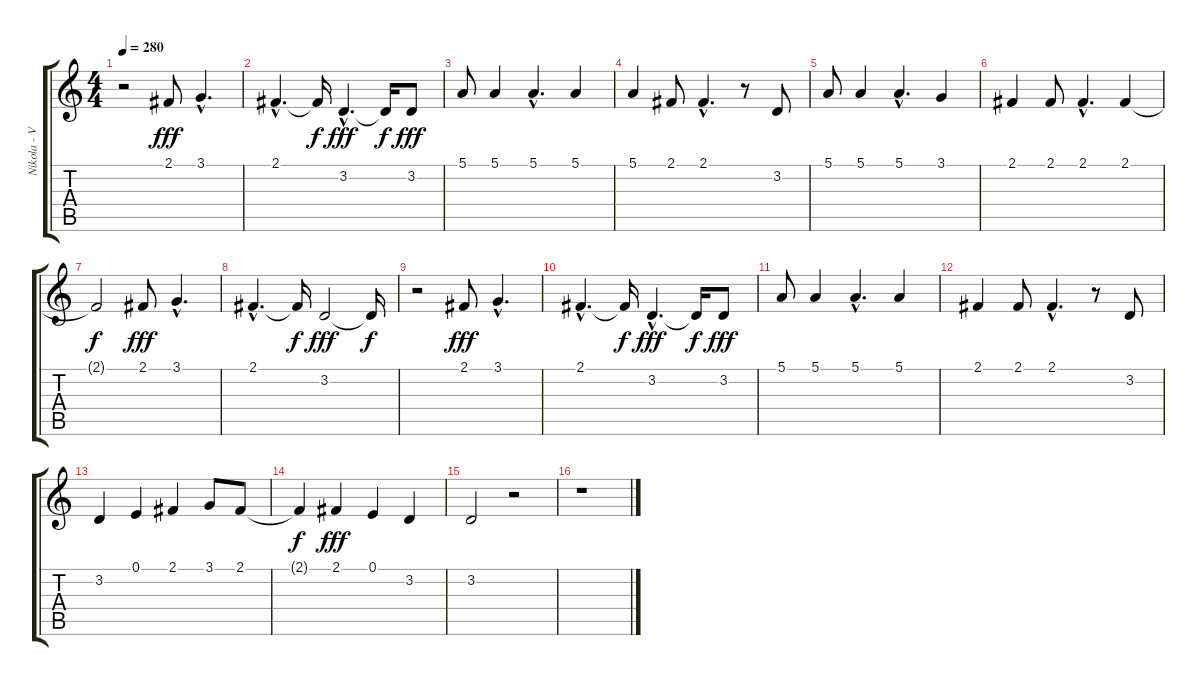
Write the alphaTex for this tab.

\track ("Nikola - Vocal" "Nikola - V") {instrument flute}
\staff {score tabs}
\tuning (E4 B3 G3 D3 A2 E2) {hide}
\ts (4 4)
\tempo 280
\clef g2
\ks c
r.2{dy f} 2.1.8{dy fff} 3.1{hac}.4{d} |
2.1{hac}.4{d} 2.1{t}.16{dy f} 3.2{hac}.4{d dy fff} 3.2{t}.16{dy f} 3.2.8{dy fff} |
5.1.8 5.1.4 5.1{hac}.4{d} 5.1.4 |
5.1.4 2.1.8 2.1{hac}.4{d} r.8 3.2.8 |
5.1.8{instrument oboe} 5.1.4 5.1{hac}.4{d} 3.1.4 |
2.1.4 2.1.8 2.1{hac}.4{d} 2.1.4 |
2.1{t}.2{dy f} 2.1.8{dy fff} 3.1{hac}.4{d} |
2.1{hac}.4{d} 2.1{t}.16{dy f} 3.2.2{dy fff} 3.2{t}.16{dy f} |
r.2 2.1.8{dy fff} 3.1{hac}.4{d} |
2.1{hac}.4{d} 2.1{t}.16{dy f} 3.2{hac}.4{d dy fff} 3.2{t}.16{dy f} 3.2.8{dy fff} |
5.1.8 5.1.4 5.1{hac}.4{d} 5.1.4 |
2.1.4 2.1.8 2.1{hac}.4{d} r.8 3.2.8 |
3.2.4 0.1.4 2.1.4 3.1.8 2.1.8 |
2.1{t}.4{dy f} 2.1.4{dy fff} 0.1.4 3.2.4 |
3.2.2 r.2 |
r.1
